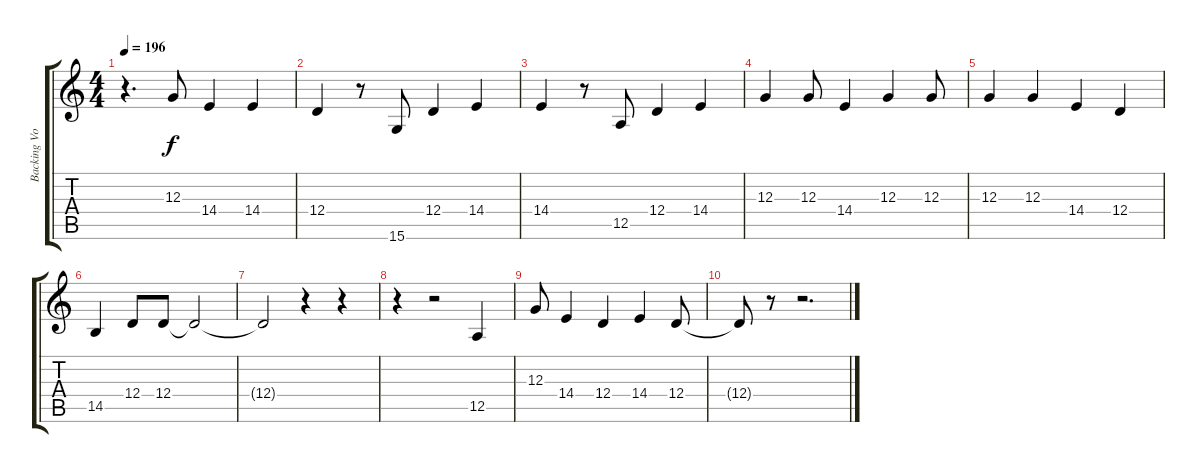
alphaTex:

\track ("Backing Vocal" "Backing Vo") {instrument clarinet}
\staff {score tabs}
\tuning (E4 B3 G3 D3 A2 E2) {hide}
\ts (4 4)
\tempo 196
\clef g2
\ks c
r.4{d dy f} 12.3.8 14.4.4 14.4.4 |
12.4.4 r.8 15.6.8 12.4.4 14.4.4 |
14.4.4 r.8 12.5.8 12.4.4 14.4.4 |
12.3.4 12.3.8 14.4.4 12.3.4 12.3.8 |
12.3.4 12.3.4 14.4.4 12.4.4 |
14.5.4 12.4.8 12.4.8 12.4{t}.2 |
12.4{t}.2 r.4 r.4 |
r.4 r.2 12.5.4 |
12.3.8 14.4.4 12.4.4 14.4.4 12.4.8 |
12.4{t}.8 r.8 r.2{d}
